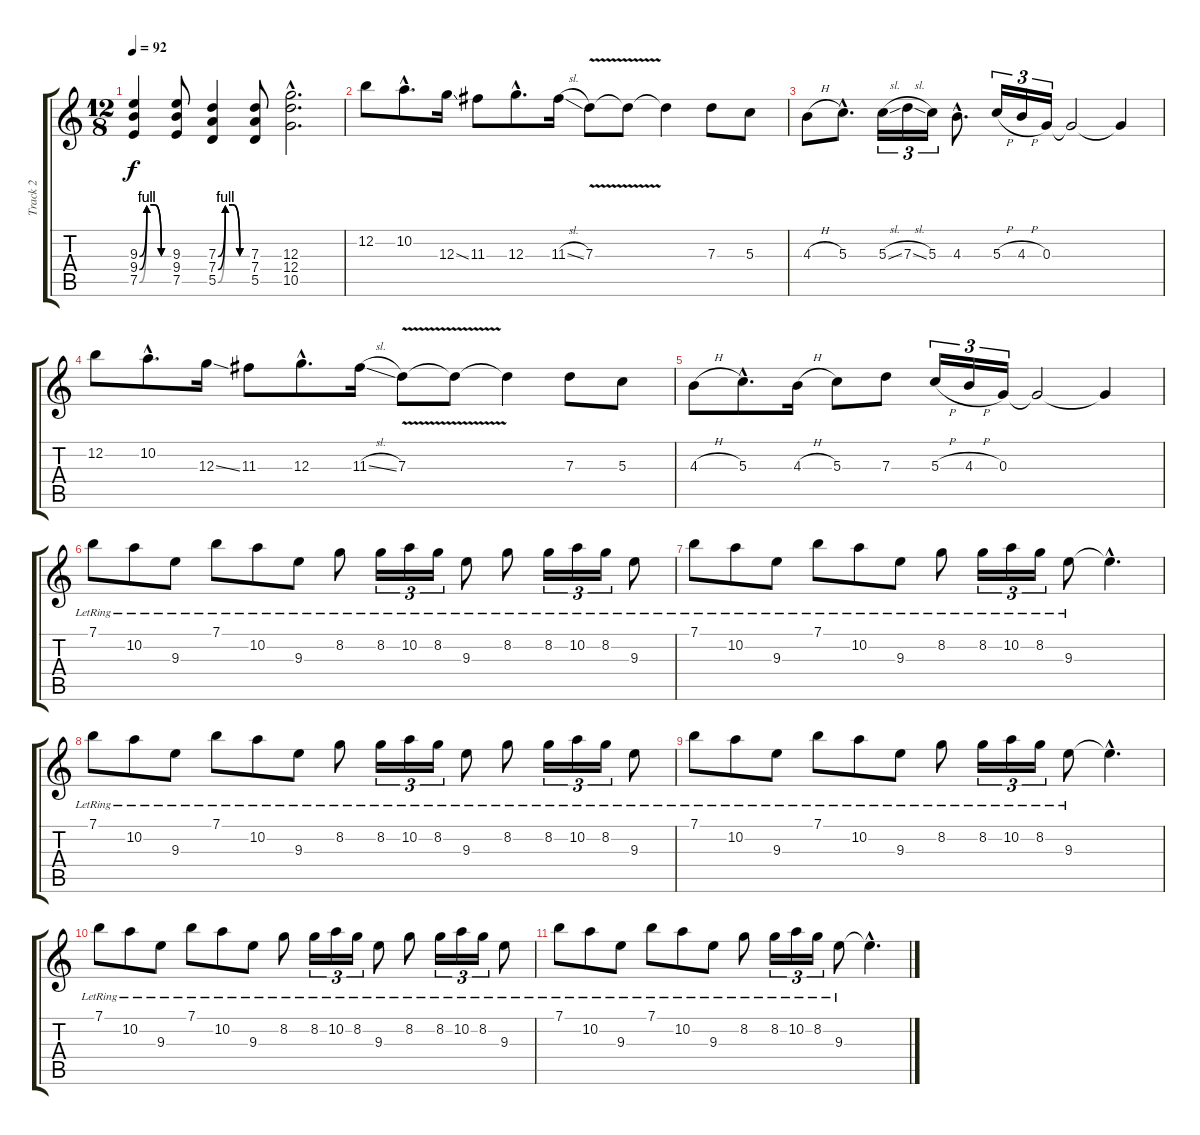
\track ("Track 2" "Track 2") {instrument electricguitarclean}
\staff {score tabs}
\tuning (E4 B3 G3 D3 A2 E2) {hide}
\ts (12 8)
\tempo 92
\clef g2
\ks c
(9.3{be (custom 0 0 15 4 30 4 45 0 60 0)} 9.4{be (custom 0 0 15 4 30 4 45 0 60 0)} 7.5{be (custom 0 0 15 4 30 4 45 0 60 0)}).4{dy f} (9.3 9.4 7.5).8 (7.3{be (custom 0 0 15 4 30 4 45 0 60 0)} 7.4{be (custom 0 0 15 4 30 4 45 0 60 0)} 5.5{be (custom 0 0 15 4 30 4 45 0 60 0)}).4 (7.3 7.4 5.5).8 (12.3{hac} 12.4{hac} 10.5{hac}).2{d} |
12.2.8 10.2{hac}.8{d} 12.3{ss}.16 11.3.8 12.3{hac}.8{d} 11.3{sl}.16 7.3{v}.8 7.3{t}.8 7.3{t}.4 7.3.8 5.3.8 |
4.3{h}.8 5.3{hac}.8{d} 5.3{sl}.16{tu (3 2)} 7.3{sl}.16{tu (3 2)} 5.3.16{tu (3 2)} 4.3{hac}.8{d} 5.3{h}.16{tu (3 2)} 4.3{h}.16{tu (3 2)} 0.3.16{tu (3 2)} 0.3{t}.2 0.3{t}.4 |
12.2.8 10.2{hac}.8{d} 12.3{ss}.16 11.3.8 12.3{hac}.8{d} 11.3{sl}.16 7.3{v}.8 7.3{t}.8 7.3{t}.4 7.3.8 5.3.8 |
4.3{h}.8 5.3{hac}.8{d} 4.3{h}.16 5.3.8 7.3.8 5.3{h}.16{tu (3 2)} 4.3{h}.16{tu (3 2)} 0.3.16{tu (3 2)} 0.3{t}.2 0.3{t}.4 |
7.1{lr}.8 10.2{lr}.8 9.3{lr}.8 7.1{lr}.8 10.2{lr}.8 9.3{lr}.8 8.2{lr}.8 8.2{lr}.16{tu (3 2)} 10.2{lr}.16{tu (3 2)} 8.2{lr}.16{tu (3 2)} 9.3{lr}.8 8.2{lr}.8 8.2{lr}.16{tu (3 2)} 10.2{lr}.16{tu (3 2)} 8.2{lr}.16{tu (3 2)} 9.3{lr}.8 |
7.1{lr}.8 10.2{lr}.8 9.3{lr}.8 7.1{lr}.8 10.2{lr}.8 9.3{lr}.8 8.2{lr}.8 8.2{lr}.16{tu (3 2)} 10.2{lr}.16{tu (3 2)} 8.2{lr}.16{tu (3 2)} 9.3{lr}.8 9.3{hac t}.4{d} |
7.1{lr}.8 10.2{lr}.8 9.3{lr}.8 7.1{lr}.8 10.2{lr}.8 9.3{lr}.8 8.2{lr}.8 8.2{lr}.16{tu (3 2)} 10.2{lr}.16{tu (3 2)} 8.2{lr}.16{tu (3 2)} 9.3{lr}.8 8.2{lr}.8 8.2{lr}.16{tu (3 2)} 10.2{lr}.16{tu (3 2)} 8.2{lr}.16{tu (3 2)} 9.3{lr}.8 |
7.1{lr}.8 10.2{lr}.8 9.3{lr}.8 7.1{lr}.8 10.2{lr}.8 9.3{lr}.8 8.2{lr}.8 8.2{lr}.16{tu (3 2)} 10.2{lr}.16{tu (3 2)} 8.2{lr}.16{tu (3 2)} 9.3{lr}.8 9.3{hac t}.4{d} |
7.1{lr}.8 10.2{lr}.8 9.3{lr}.8 7.1{lr}.8 10.2{lr}.8 9.3{lr}.8 8.2{lr}.8 8.2{lr}.16{tu (3 2)} 10.2{lr}.16{tu (3 2)} 8.2{lr}.16{tu (3 2)} 9.3{lr}.8 8.2{lr}.8 8.2{lr}.16{tu (3 2)} 10.2{lr}.16{tu (3 2)} 8.2{lr}.16{tu (3 2)} 9.3{lr}.8 |
7.1{lr}.8 10.2{lr}.8 9.3{lr}.8 7.1{lr}.8 10.2{lr}.8 9.3{lr}.8 8.2{lr}.8 8.2{lr}.16{tu (3 2)} 10.2{lr}.16{tu (3 2)} 8.2{lr}.16{tu (3 2)} 9.3{lr}.8 9.3{hac t}.4{d}
